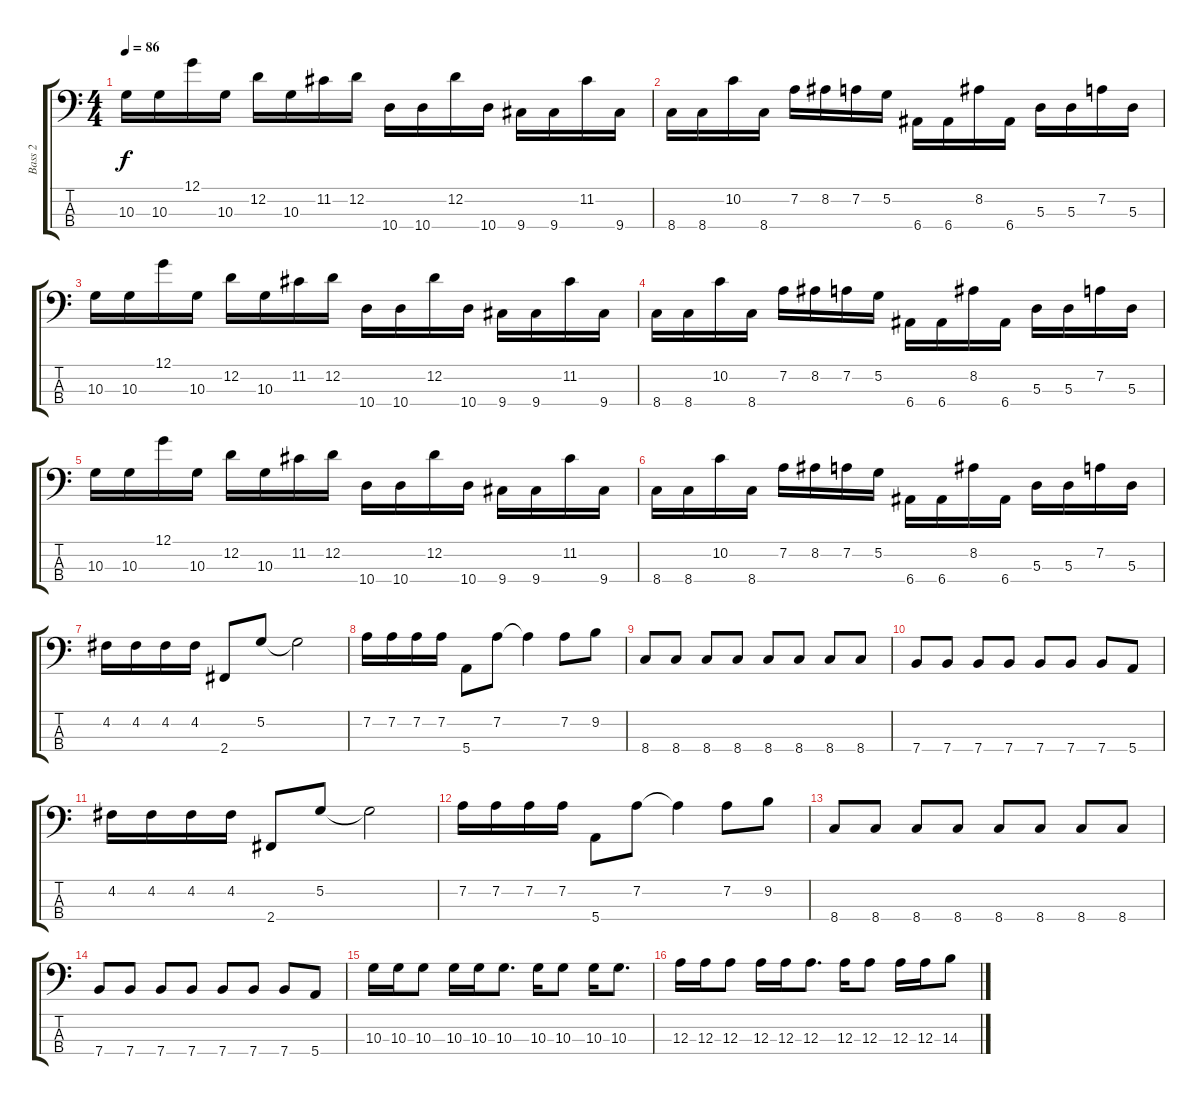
\track ("Bass 2" "Bass 2") {instrument electricbassfinger}
\staff {score tabs}
\tuning (G2 D2 A1 E1) {hide}
\ts (4 4)
\tempo 86
\clef f4
\ks c
10.3.16{dy f} 10.3.16 12.1.16 10.3.16 12.2.16 10.3.16 11.2.16 12.2.16 10.4.16 10.4.16 12.2.16 10.4.16 9.4.16 9.4.16 11.2.16 9.4.16 |
8.4.16 8.4.16 10.2.16 8.4.16 7.2.16 8.2.16 7.2.16 5.2.16 6.4.16 6.4.16 8.2.16 6.4.16 5.3.16 5.3.16 7.2.16 5.3.16 |
10.3.16 10.3.16 12.1.16 10.3.16 12.2.16 10.3.16 11.2.16 12.2.16 10.4.16 10.4.16 12.2.16 10.4.16 9.4.16 9.4.16 11.2.16 9.4.16 |
8.4.16 8.4.16 10.2.16 8.4.16 7.2.16 8.2.16 7.2.16 5.2.16 6.4.16 6.4.16 8.2.16 6.4.16 5.3.16 5.3.16 7.2.16 5.3.16 |
10.3.16 10.3.16 12.1.16 10.3.16 12.2.16 10.3.16 11.2.16 12.2.16 10.4.16 10.4.16 12.2.16 10.4.16 9.4.16 9.4.16 11.2.16 9.4.16 |
8.4.16 8.4.16 10.2.16 8.4.16 7.2.16 8.2.16 7.2.16 5.2.16 6.4.16 6.4.16 8.2.16 6.4.16 5.3.16 5.3.16 7.2.16 5.3.16 |
4.2.16 4.2.16 4.2.16 4.2.16 2.4.8 5.2.8 5.2{t}.2 |
7.2.16 7.2.16 7.2.16 7.2.16 5.4.8 7.2.8 7.2{t}.4 7.2.8 9.2.8 |
8.4.8 8.4.8 8.4.8 8.4.8 8.4.8 8.4.8 8.4.8 8.4.8 |
7.4.8 7.4.8 7.4.8 7.4.8 7.4.8 7.4.8 7.4.8 5.4.8 |
4.2.16 4.2.16 4.2.16 4.2.16 2.4.8 5.2.8 5.2{t}.2 |
7.2.16 7.2.16 7.2.16 7.2.16 5.4.8 7.2.8 7.2{t}.4 7.2.8 9.2.8 |
8.4.8 8.4.8 8.4.8 8.4.8 8.4.8 8.4.8 8.4.8 8.4.8 |
7.4.8 7.4.8 7.4.8 7.4.8 7.4.8 7.4.8 7.4.8 5.4.8 |
10.3.16 10.3.16 10.3.8 10.3.16 10.3.16 10.3.8{d} 10.3.16 10.3.8 10.3.16 10.3.8{d} |
12.3.16 12.3.16 12.3.8 12.3.16 12.3.16 12.3.8{d} 12.3.16 12.3.8 12.3.16 12.3.16 14.3.8
